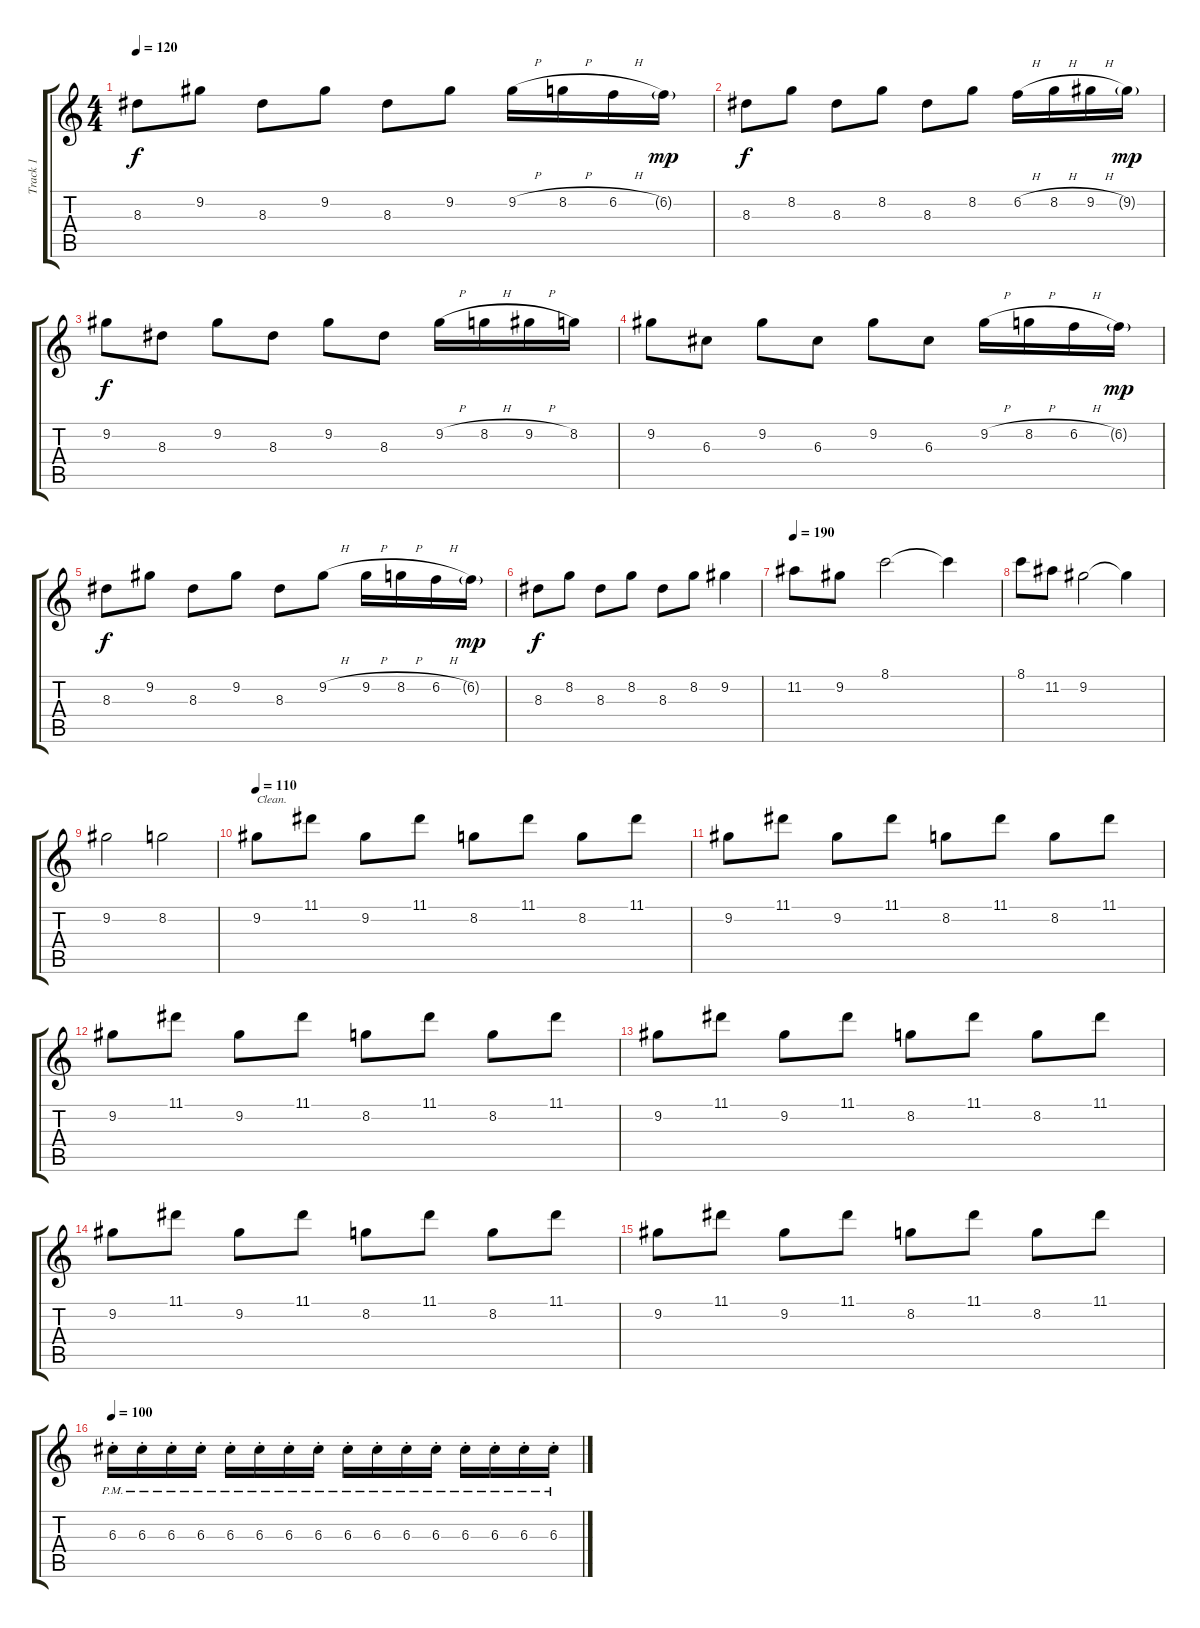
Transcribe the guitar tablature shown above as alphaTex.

\track ("Track 1" "Track 1") {instrument distortionguitar}
\staff {score tabs}
\tuning (E4 B3 G3 D3 A2 E2) {hide}
\ts (4 4)
\tempo 120
\clef g2
\ks c
8.3.8{dy f} 9.2.8 8.3.8 9.2.8 8.3.8 9.2.8 9.2{h}.16 8.2{h}.16 6.2{h}.16 6.2{g}.16{dy mp} |
8.3.8{dy f} 8.2.8 8.3.8 8.2.8 8.3.8 8.2.8 6.2{h}.16 8.2{h}.16 9.2{h}.16 9.2{g}.16{dy mp} |
9.2.8{dy f} 8.3.8 9.2.8 8.3.8 9.2.8 8.3.8 9.2{h}.16 8.2{h}.16 9.2{h}.16 8.2.16 |
9.2.8 6.3.8 9.2.8 6.3.8 9.2.8 6.3.8 9.2{h}.16 8.2{h}.16 6.2{h}.16 6.2{g}.16{dy mp} |
8.3.8{dy f} 9.2.8 8.3.8 9.2.8 8.3.8 9.2{h}.8 9.2{h}.16 8.2{h}.16 6.2{h}.16 6.2{g}.16{dy mp} |
8.3.8{dy f} 8.2.8 8.3.8 8.2.8 8.3.8 8.2.8 9.2.4 |
\tempo 190
11.2.8 9.2.8 8.1.2 8.1{t}.4 |
8.1.8 11.2.8 9.2.2 9.2{t}.4 |
9.2.2 8.2.2 |
\tempo 110
9.2.8{txt "Clean." instrument electricguitarclean} 11.1.8{instrument electricguitarclean} 9.2.8 11.1.8 8.2.8 11.1.8 8.2.8 11.1.8 |
9.2.8 11.1.8 9.2.8 11.1.8 8.2.8 11.1.8 8.2.8 11.1.8 |
9.2.8 11.1.8 9.2.8 11.1.8 8.2.8 11.1.8 8.2.8 11.1.8 |
9.2.8 11.1.8 9.2.8 11.1.8 8.2.8 11.1.8 8.2.8 11.1.8 |
9.2.8 11.1.8 9.2.8 11.1.8 8.2.8 11.1.8 8.2.8 11.1.8 |
9.2.8 11.1.8 9.2.8 11.1.8 8.2.8 11.1.8 8.2.8 11.1.8 |
\tempo 100
6.3{pm st}.16{volume 13 instrument distortionguitar} 6.3{pm st}.16 6.3{pm st}.16 6.3{pm st}.16 6.3{pm st}.16 6.3{pm st}.16 6.3{pm st}.16 6.3{pm st}.16 6.3{pm st}.16 6.3{pm st}.16 6.3{pm st}.16 6.3{pm st}.16 6.3{pm st}.16 6.3{pm st}.16 6.3{pm st}.16 6.3{pm st}.16
